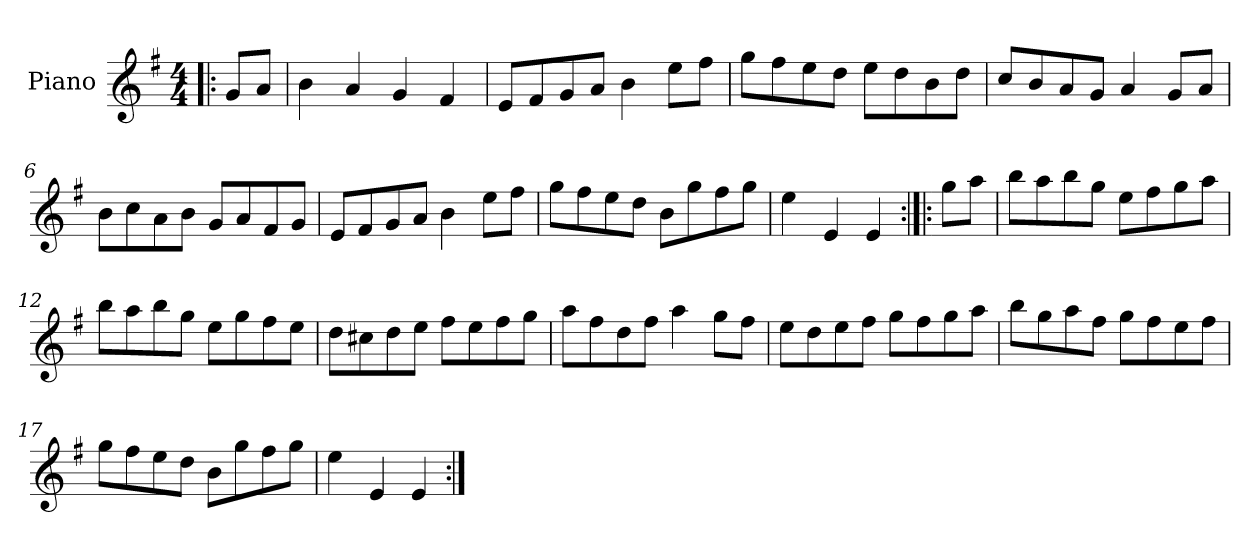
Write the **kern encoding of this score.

**kern
*part1
*staff1
*I"Piano
*I'Pno
*clefG2
*k[f#]
*e:
*M4/4
=1!|:
8g/L
8a/J
=2
4b\
4a/
4g/
4f#/
=3
8e/L
8f#/
8g/
8a/J
4b\
8ee\L
8ff#\J
=4
8gg\L
8ff#\
8ee\
8dd\J
8ee\L
8dd\
8b\
8dd\J
=5
8cc/L
8b/
8a/
8g/J
4a/
8g/L
8a/J
=6
8b\L
8cc\
8a\
8b\J
8g/L
8a/
8f#/
8g/J
=7
8e/L
8f#/
8g/
8a/J
4b\
8ee\L
8ff#\J
=8
8gg\L
8ff#\
8ee\
8dd\J
8b\L
8gg\
8ff#\
8gg\J
=9
4ee\
4e/
4e/
=10:|!|:
8gg\L
8aa\J
=11
8bb\L
8aa\
8bb\
8gg\J
8ee\L
8ff#\
8gg\
8aa\J
=12
8bb\L
8aa\
8bb\
8gg\J
8ee\L
8gg\
8ff#\
8ee\J
=13
8dd\L
8cc#X\
8dd\
8ee\J
8ff#\L
8ee\
8ff#\
8gg\J
=14
8aa\L
8ff#\
8dd\
8ff#\J
4aa\
8gg\L
8ff#\J
=15
8ee\L
8dd\
8ee\
8ff#\J
8gg\L
8ff#\
8gg\
8aa\J
=16
8bb\L
8gg\
8aa\
8ff#\J
8gg\L
8ff#\
8ee\
8ff#\J
=17
8gg\L
8ff#\
8ee\
8dd\J
8b\L
8gg\
8ff#\
8gg\J
=18
4ee\
4e/
4e/
=:|!
*-
